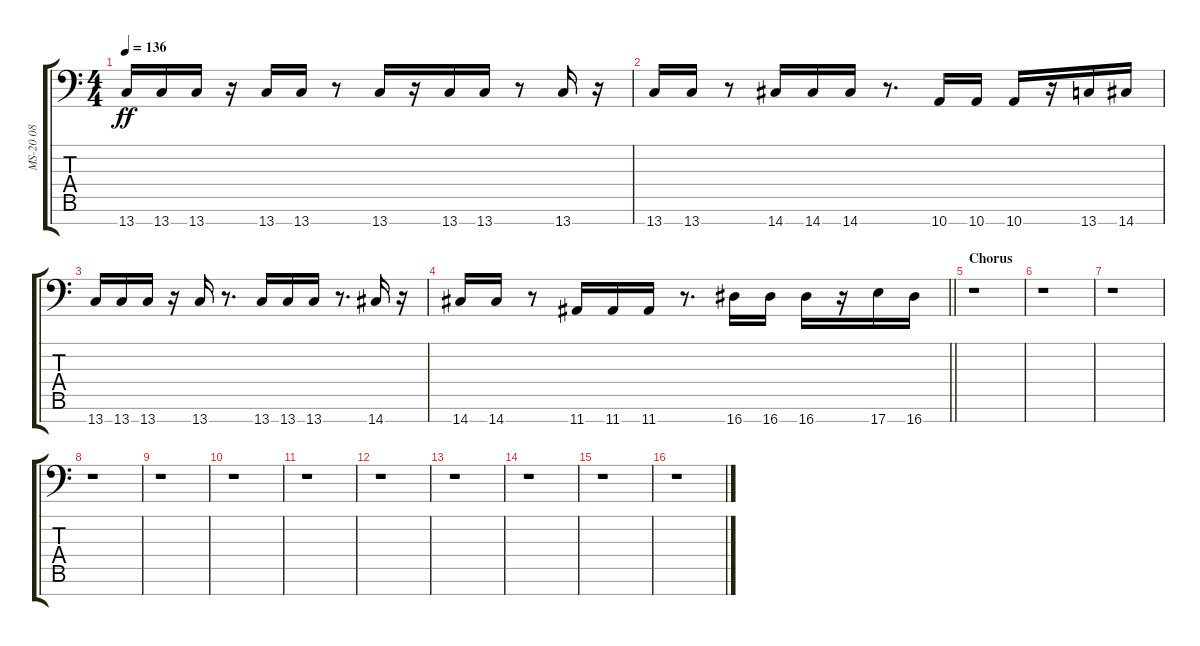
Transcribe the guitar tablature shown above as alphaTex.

\track ("MS-20 08" "MS-20 08") {instrument synthbass1}
\staff {score tabs}
\tuning (E4 B3 G3 D3 A2 E2 B0) {hide}
\ts (4 4)
\tempo 136
\clef f4
\ks c
13.7.16{dy ff} 13.7.16 13.7.16 r.16 13.7.16 13.7.16 r.8 13.7.16 r.16 13.7.16 13.7.16 r.8 13.7.16 r.16 |
13.7.16 13.7.16 r.8 14.7.16 14.7.16 14.7.16 r.8{d} 10.7.16 10.7.16 10.7.16 r.16 13.7.16 14.7.16 |
13.7.16 13.7.16 13.7.16 r.16 13.7.16 r.8{d} 13.7.16 13.7.16 13.7.16 r.8{d} 14.7.16 r.16 |
\barLineRight lightlight
14.7.16 14.7.16 r.8 11.7.16 11.7.16 11.7.16 r.8{d} 16.7.16 16.7.16 16.7.16 r.16 17.7.16 16.7.16 |
\section ("" "Chorus")
r.1 |
r.1 |
r.1 |
r.1 |
r.1 |
r.1 |
r.1 |
r.1 |
r.1 |
r.1 |
r.1 |
r.1
